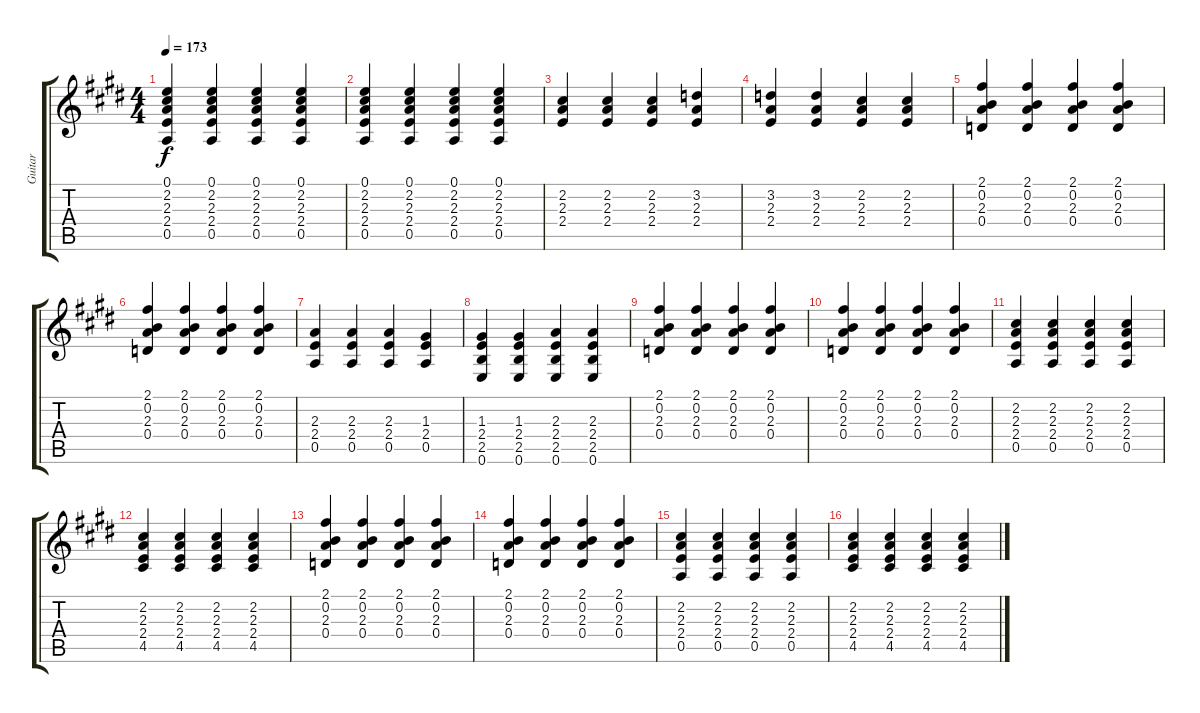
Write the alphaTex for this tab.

\track ("Guitar" "Guitar") {instrument acousticguitarsteel}
\staff {score tabs}
\tuning (E4 B3 G3 D3 A2 E2) {hide}
\ts (4 4)
\tempo 173
\clef g2
\ks e
(0.1 2.2 2.3 2.4 0.5).4{dy f} (0.1 2.2 2.3 2.4 0.5).4 (0.1 2.2 2.3 2.4 0.5).4 (0.1 2.2 2.3 2.4 0.5).4 |
(0.1 2.2 2.3 2.4 0.5).4 (0.1 2.2 2.3 2.4 0.5).4 (0.1 2.2 2.3 2.4 0.5).4 (0.1 2.2 2.3 2.4 0.5).4 |
(2.2 2.3 2.4).4 (2.2 2.3 2.4).4 (2.2 2.3 2.4).4 (3.2 2.3 2.4).4 |
(3.2 2.3 2.4).4 (3.2 2.3 2.4).4 (2.2 2.3 2.4).4 (2.2 2.3 2.4).4 |
(2.1 0.2 2.3 0.4).4 (2.1 0.2 2.3 0.4).4 (2.1 0.2 2.3 0.4).4 (2.1 0.2 2.3 0.4).4 |
(2.1 0.2 2.3 0.4).4 (2.1 0.2 2.3 0.4).4 (2.1 0.2 2.3 0.4).4 (2.1 0.2 2.3 0.4).4 |
(2.3 2.4 0.5).4 (2.3 2.4 0.5).4 (2.3 2.4 0.5).4 (1.3 2.4 0.5).4 |
(1.3 2.4 2.5 0.6).4 (1.3 2.4 2.5 0.6).4 (2.3 2.4 2.5 0.6).4 (2.3 2.4 2.5 0.6).4 |
(2.1 0.2 2.3 0.4).4 (2.1 0.2 2.3 0.4).4 (2.1 0.2 2.3 0.4).4 (2.1 0.2 2.3 0.4).4 |
(2.1 0.2 2.3 0.4).4 (2.1 0.2 2.3 0.4).4 (2.1 0.2 2.3 0.4).4 (2.1 0.2 2.3 0.4).4 |
(2.2 2.3 2.4 0.5).4 (2.2 2.3 2.4 0.5).4 (2.2 2.3 2.4 0.5).4 (2.2 2.3 2.4 0.5).4 |
(2.2 2.3 2.4 4.5).4 (2.2 2.3 2.4 4.5).4 (2.2 2.3 2.4 4.5).4 (2.2 2.3 2.4 4.5).4 |
(2.1 0.2 2.3 0.4).4 (2.1 0.2 2.3 0.4).4 (2.1 0.2 2.3 0.4).4 (2.1 0.2 2.3 0.4).4 |
(2.1 0.2 2.3 0.4).4 (2.1 0.2 2.3 0.4).4 (2.1 0.2 2.3 0.4).4 (2.1 0.2 2.3 0.4).4 |
(2.2 2.3 2.4 0.5).4 (2.2 2.3 2.4 0.5).4 (2.2 2.3 2.4 0.5).4 (2.2 2.3 2.4 0.5).4 |
(2.2 2.3 2.4 4.5).4 (2.2 2.3 2.4 4.5).4 (2.2 2.3 2.4 4.5).4 (2.2 2.3 2.4 4.5).4
